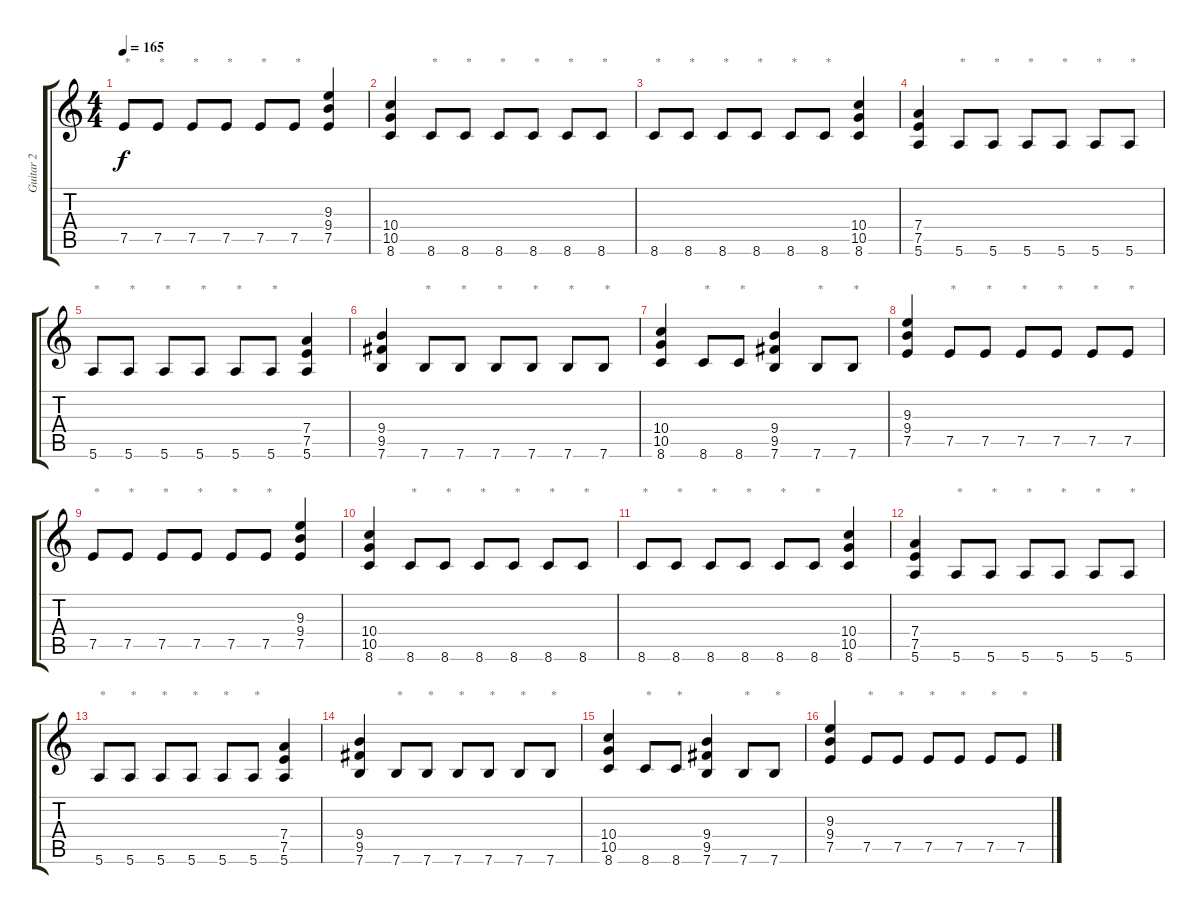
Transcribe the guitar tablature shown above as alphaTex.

\track ("Guitar 2" "Guitar 2") {instrument distortionguitar}
\staff {score tabs}
\tuning (E4 B3 G3 D3 A2 E2) {hide}
\ts (4 4)
\tempo 165
\clef g2
\ks c
7.5.8{txt "*" dy f} 7.5.8{txt "*"} 7.5.8{txt "*"} 7.5.8{txt "*"} 7.5.8{txt "*"} 7.5.8{txt "*"} (9.3 9.4 7.5).4 |
(10.4 10.5 8.6).4 8.6.8{txt "*"} 8.6.8{txt "*"} 8.6.8{txt "*"} 8.6.8{txt "*"} 8.6.8{txt "*"} 8.6.8{txt "*"} |
8.6.8{txt "*"} 8.6.8{txt "*"} 8.6.8{txt "*"} 8.6.8{txt "*"} 8.6.8{txt "*"} 8.6.8{txt "*"} (10.4 10.5 8.6).4 |
(7.4 7.5 5.6).4 5.6.8{txt "*"} 5.6.8{txt "*"} 5.6.8{txt "*"} 5.6.8{txt "*"} 5.6.8{txt "*"} 5.6.8{txt "*"} |
5.6.8{txt "*"} 5.6.8{txt "*"} 5.6.8{txt "*"} 5.6.8{txt "*"} 5.6.8{txt "*"} 5.6.8{txt "*"} (7.4 7.5 5.6).4 |
(9.4 9.5 7.6).4 7.6.8{txt "*"} 7.6.8{txt "*"} 7.6.8{txt "*"} 7.6.8{txt "*"} 7.6.8{txt "*"} 7.6.8{txt "*"} |
(10.4 10.5 8.6).4 8.6.8{txt "*"} 8.6.8{txt "*"} (9.4 9.5 7.6).4 7.6.8{txt "*"} 7.6.8{txt "*"} |
(9.3 9.4 7.5).4 7.5.8{txt "*"} 7.5.8{txt "*"} 7.5.8{txt "*"} 7.5.8{txt "*"} 7.5.8{txt "*"} 7.5.8{txt "*"} |
7.5.8{txt "*"} 7.5.8{txt "*"} 7.5.8{txt "*"} 7.5.8{txt "*"} 7.5.8{txt "*"} 7.5.8{txt "*"} (9.3 9.4 7.5).4 |
(10.4 10.5 8.6).4 8.6.8{txt "*"} 8.6.8{txt "*"} 8.6.8{txt "*"} 8.6.8{txt "*"} 8.6.8{txt "*"} 8.6.8{txt "*"} |
8.6.8{txt "*"} 8.6.8{txt "*"} 8.6.8{txt "*"} 8.6.8{txt "*"} 8.6.8{txt "*"} 8.6.8{txt "*"} (10.4 10.5 8.6).4 |
(7.4 7.5 5.6).4 5.6.8{txt "*"} 5.6.8{txt "*"} 5.6.8{txt "*"} 5.6.8{txt "*"} 5.6.8{txt "*"} 5.6.8{txt "*"} |
5.6.8{txt "*"} 5.6.8{txt "*"} 5.6.8{txt "*"} 5.6.8{txt "*"} 5.6.8{txt "*"} 5.6.8{txt "*"} (7.4 7.5 5.6).4 |
(9.4 9.5 7.6).4 7.6.8{txt "*"} 7.6.8{txt "*"} 7.6.8{txt "*"} 7.6.8{txt "*"} 7.6.8{txt "*"} 7.6.8{txt "*"} |
(10.4 10.5 8.6).4 8.6.8{txt "*"} 8.6.8{txt "*"} (9.4 9.5 7.6).4 7.6.8{txt "*"} 7.6.8{txt "*"} |
(9.3 9.4 7.5).4 7.5.8{txt "*"} 7.5.8{txt "*"} 7.5.8{txt "*"} 7.5.8{txt "*"} 7.5.8{txt "*"} 7.5.8{txt "*"}
